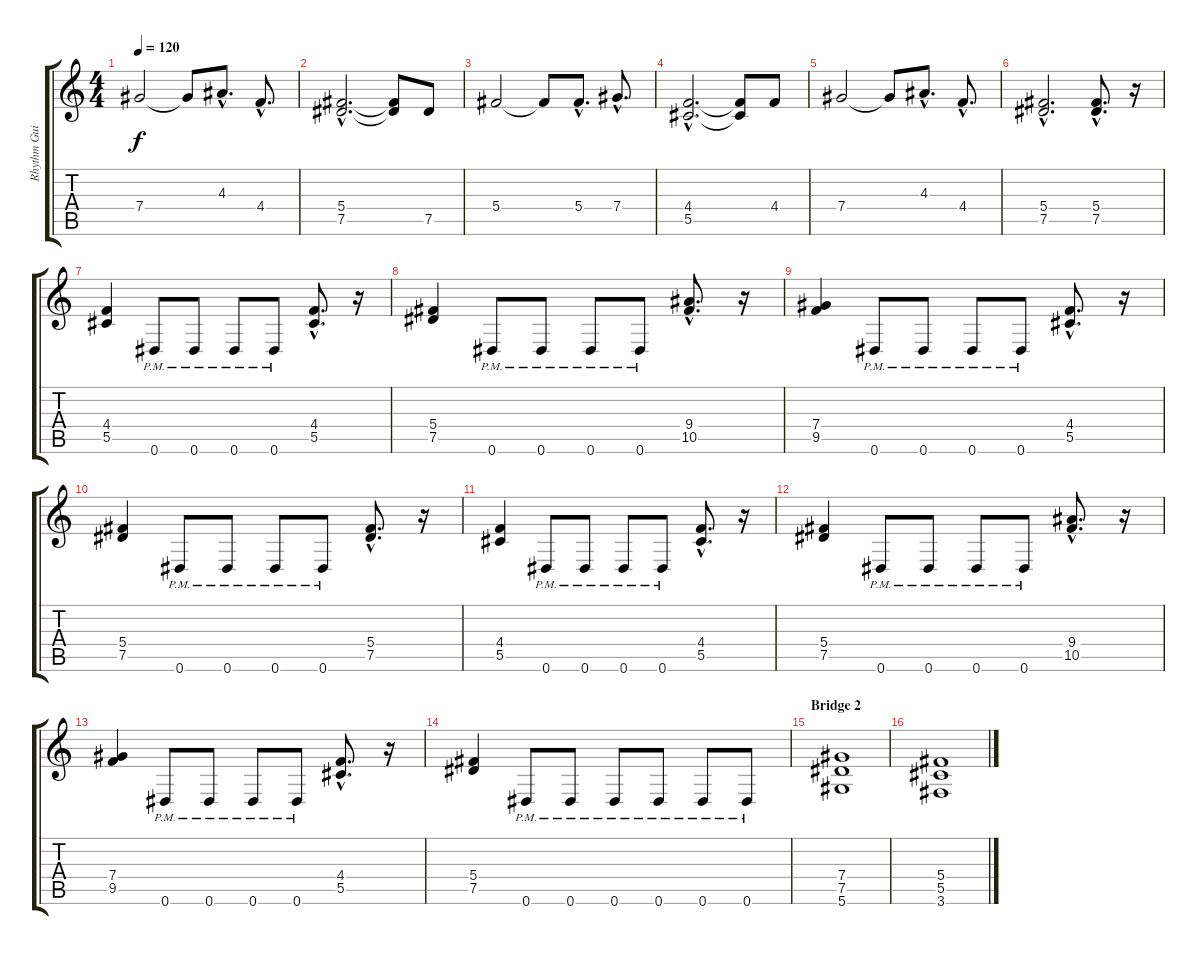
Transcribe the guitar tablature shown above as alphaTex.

\track ("Rhythm Guitar" "Rhythm Gui") {instrument distortionguitar}
\staff {score tabs}
\tuning (Eb4 Bb3 Gb3 Db3 Ab2 Eb2) {hide}
\ts (4 4)
\tempo 120
\clef g2
\ks c
7.4.2{dy f} 7.4{t}.8 4.3{hac}.8{d} 4.4{hac}.8{d} |
(5.4{hac} 7.5{hac}).2{d} (5.4{t} 7.5{t}).8 7.5.8 |
5.4.2 5.4{t}.8 5.4{hac}.8{d} 7.4{hac}.8{d} |
(4.4{hac} 5.5{hac}).2{d} (4.4{t} 5.5{t}).8 4.4.8 |
7.4.2 7.4{t}.8 4.3{hac}.8{d} 4.4{hac}.8{d} |
(5.4{hac} 7.5{hac}).2{d} (5.4{hac} 7.5{hac}).8{d instrument distortionguitar} r.16 |
(4.4 5.5).4 0.6{pm}.8 0.6{pm}.8 0.6{pm}.8 0.6{pm}.8 (4.4{hac} 5.5{hac}).8{d} r.16 |
(5.4 7.5).4 0.6{pm}.8 0.6{pm}.8 0.6{pm}.8 0.6{pm}.8 (9.4{hac} 10.5{hac}).8{d} r.16 |
(7.4 9.5).4 0.6{pm}.8 0.6{pm}.8 0.6{pm}.8 0.6{pm}.8 (4.4{hac} 5.5{hac}).8{d} r.16 |
(5.4 7.5).4 0.6{pm}.8 0.6{pm}.8 0.6{pm}.8 0.6{pm}.8 (5.4{hac} 7.5{hac}).8{d} r.16 |
(4.4 5.5).4 0.6{pm}.8 0.6{pm}.8 0.6{pm}.8 0.6{pm}.8 (4.4{hac} 5.5{hac}).8{d} r.16 |
(5.4 7.5).4 0.6{pm}.8 0.6{pm}.8 0.6{pm}.8 0.6{pm}.8 (9.4{hac} 10.5{hac}).8{d} r.16 |
(7.4 9.5).4 0.6{pm}.8 0.6{pm}.8 0.6{pm}.8 0.6{pm}.8 (4.4{hac} 5.5{hac}).8{d} r.16 |
(5.4 7.5).4 0.6{pm}.8 0.6{pm}.8 0.6{pm}.8 0.6{pm}.8 0.6{pm}.8 0.6{pm}.8 |
\section ("" "Bridge 2")
(7.4 7.5 5.6).1 |
(5.4 5.5 3.6).1
